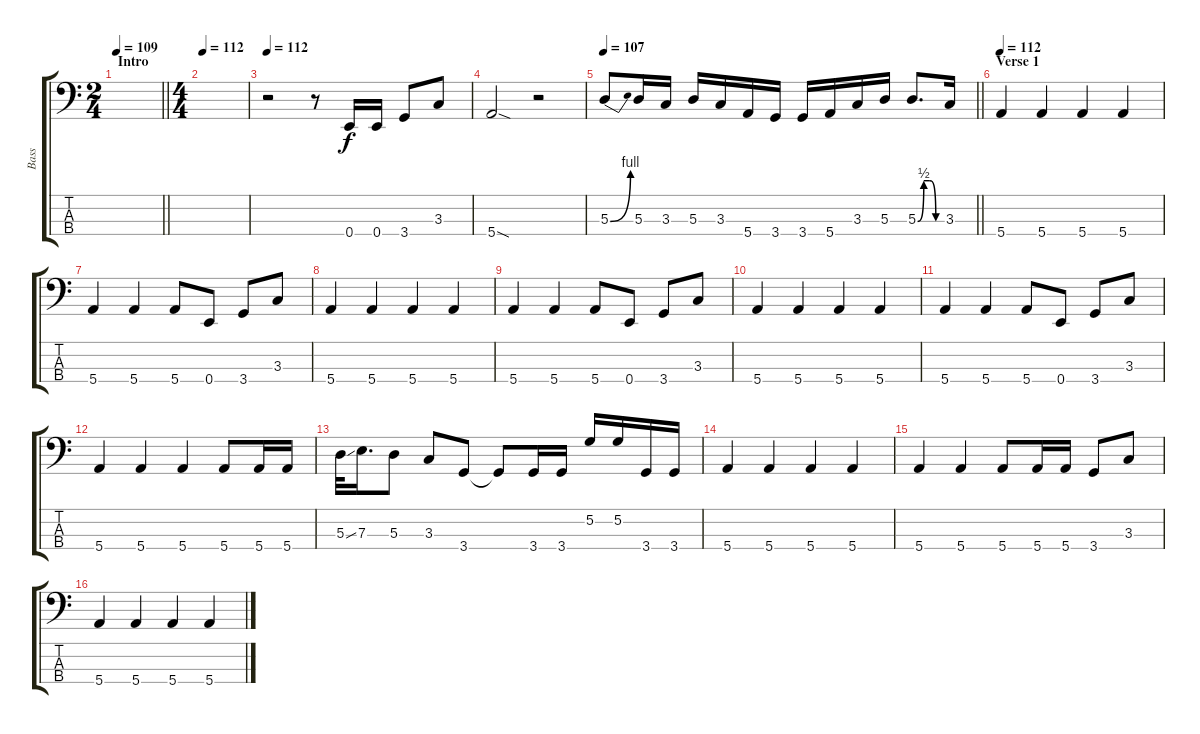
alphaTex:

\track ("Bass" "Bass") {instrument electricbasspick}
\staff {score tabs}
\tuning (G2 D2 A1 E1) {hide}
\ts (2 4)
\section ("" "Intro")
\tempo 109
\clef f4
\barLineRight lightlight
\ks c
|
\ts (4 4)
\tempo 112
|
\tempo 112
r.2 r.8 0.4.16 0.4.16 3.4.8 3.3.8 |
5.4{sod}.2 r.2 |
\tempo 107
\barLineRight lightlight
5.3{be (bend 0 0 60 4)}.8 5.3.16 3.3.16 5.3.16 3.3.16 5.4.16 3.4.16 3.4.16 5.4.16 3.3.16 5.3.16 5.3{be (custom 0 0 15 2 30 2 45 0 60 0)}.8{d} 3.3.16 |
\section ("" "Verse 1")
\tempo 112
5.4.4 5.4.4 5.4.4 5.4.4 |
5.4.4 5.4.4 5.4.8 0.4.8 3.4.8 3.3.8 |
5.4.4 5.4.4 5.4.4 5.4.4 |
5.4.4 5.4.4 5.4.8 0.4.8 3.4.8 3.3.8 |
5.4.4 5.4.4 5.4.4 5.4.4 |
5.4.4 5.4.4 5.4.8 0.4.8 3.4.8 3.3.8 |
5.4.4 5.4.4 5.4.4 5.4.8 5.4.16 5.4.16 |
5.3{ss}.32 7.3.16{d} 5.3.8 3.3.8 3.4.8 3.4{t}.8 3.4.16 3.4.16 5.2.16 5.2.16 3.4.16 3.4.16 |
5.4.4 5.4.4 5.4.4 5.4.4 |
5.4.4 5.4.4 5.4.8 5.4.16 5.4.16 3.4.8 3.3.8 |
5.4.4 5.4.4 5.4.4 5.4.4
